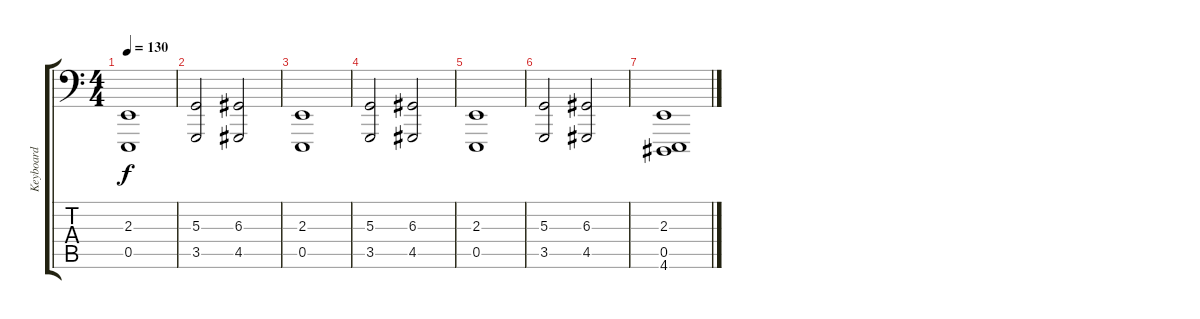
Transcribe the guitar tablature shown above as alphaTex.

\track ("Keyboard" "Keyboard") {instrument lead1square}
\staff {score tabs}
\tuning (C3 G2 D2 A1 E1 B0) {hide}
\ts (4 4)
\tempo 130
\clef f4
\ks c
(2.3 0.5).1{dy f} |
(5.3 3.5).2 (6.3 4.5).2 |
(2.3 0.5).1 |
(5.3 3.5).2 (6.3 4.5).2 |
(2.3 0.5).1 |
(5.3 3.5).2 (6.3 4.5).2 |
(2.3 0.5 4.6).1
